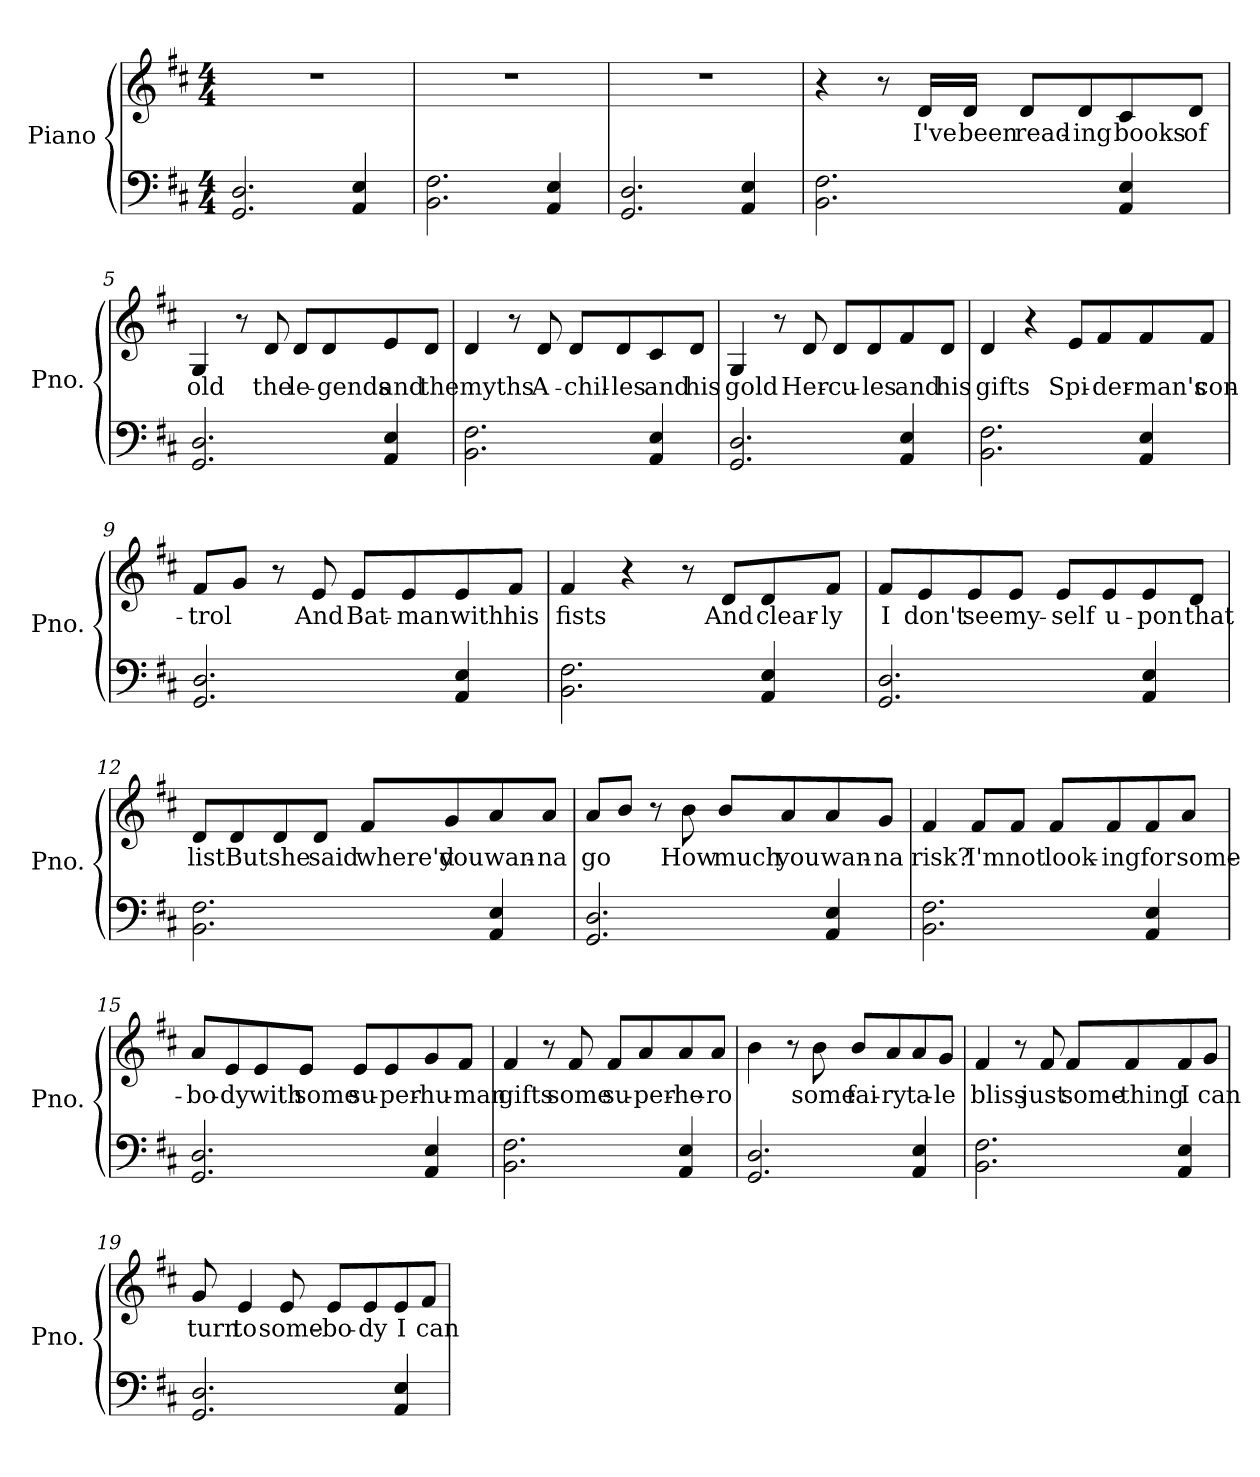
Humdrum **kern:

**kern	**kern	**text
*part1	*part1	*part1
*staff2	*staff1	*staff1
*I"Piano	*	*
*I'Pno.	*	*
*clefF4	*clefG2	*
*k[f#c#]	*k[f#c#]	*
*M4/4	*M4/4	*
=1	=1	=1
2.GG/ 2.D/	1r	.
4AA/ 4E/	.	.
=2	=2	=2
2.BB\ 2.F#\	1r	.
4AA/ 4E/	.	.
=3	=3	=3
2.GG/ 2.D/	1r	.
4AA/ 4E/	.	.
=4	=4	=4
2.BB\ 2.F#\	4r	.
.	8r	.
!	!	!LO:LY:b
.	16d/LL	I've
!	!	!LO:LY:b
.	16d/JJ	been
!	!	!LO:LY:b
.	8d/L	read-
!	!	!LO:LY:b
.	8d/	-ing
!	!	!LO:LY:b
4AA/ 4E/	8c#/	books
!	!	!LO:LY:b
.	8d/J	of
=5	=5	=5
!	!	!LO:LY:b
2.GG/ 2.D/	4G/	old
.	8r	.
!	!	!LO:LY:b
.	8d/	the
!	!	!LO:LY:b
.	8d/L	le-
!	!	!LO:LY:b
.	8d/	-gends
!	!	!LO:LY:b
4AA/ 4E/	8e/	and
!	!	!LO:LY:b
.	8d/J	the
!!LO:LB:g=z
=6	=6	=6
!	!	!LO:LY:b
2.BB\ 2.F#\	4d/	myths
.	8r	.
!	!	!LO:LY:b
.	8d/	A-
!	!	!LO:LY:b
.	8d/L	-chil-
!	!	!LO:LY:b
.	8d/	-les
!	!	!LO:LY:b
4AA/ 4E/	8c#/	and
!	!	!LO:LY:b
.	8d/J	his
=7	=7	=7
!	!	!LO:LY:b
2.GG/ 2.D/	4G/	gold
.	8r	.
!	!	!LO:LY:b
.	8d/	Her-
!	!	!LO:LY:b
.	8d/L	-cu-
!	!	!LO:LY:b
.	8d/	-les
!	!	!LO:LY:b
4AA/ 4E/	8f#/	and
!	!	!LO:LY:b
.	8d/J	his
=8	=8	=8
!	!	!LO:LY:b
2.BB\ 2.F#\	4d/	gifts
.	4r	.
!	!	!LO:LY:b
.	8e/L	Spi-
!	!	!LO:LY:b
.	8f#/	-der-
!	!	!LO:LY:b
4AA/ 4E/	8f#/	-man's
!	!	!LO:LY:b
.	8f#/J	con-
!!LO:LB:g=z
=9	=9	=9
!	!	!LO:LY:b
2.GG/ 2.D/	8f#/L	-trol
.	8g/J	.
.	8r	.
!	!	!LO:LY:b
.	8e/	And
!	!	!LO:LY:b
.	8e/L	Bat-
!	!	!LO:LY:b
.	8e/	-man
!	!	!LO:LY:b
4AA/ 4E/	8e/	with
!	!	!LO:LY:b
.	8f#/J	his
=10	=10	=10
!	!	!LO:LY:b
2.BB\ 2.F#\	4f#/	fists
.	4r	.
.	8r	.
!	!	!LO:LY:b
.	8d/L	And
!	!	!LO:LY:b
4AA/ 4E/	8d/	clear-
!	!	!LO:LY:b
.	8f#/J	-ly
=11	=11	=11
!	!	!LO:LY:b
2.GG/ 2.D/	8f#/L	I
!	!	!LO:LY:b
.	8e/	don't
!	!	!LO:LY:b
.	8e/	see
!	!	!LO:LY:b
.	8e/J	my-
!	!	!LO:LY:b
.	8e/L	-self
!	!	!LO:LY:b
.	8e/	u-
!	!	!LO:LY:b
4AA/ 4E/	8e/	-pon
!	!	!LO:LY:b
.	8d/J	that
!!LO:LB:g=z
=12	=12	=12
!	!	!LO:LY:b
2.BB\ 2.F#\	8d/L	list
!	!	!LO:LY:b
.	8d/	But
!	!	!LO:LY:b
.	8d/	she
!	!	!LO:LY:b
.	8d/J	said
!	!	!LO:LY:b
.	8f#/L	where'd
!	!	!LO:LY:b
.	8g/	you
!	!	!LO:LY:b
4AA/ 4E/	8a/	wan-
!	!	!LO:LY:b
.	8a/J	-na
=13	=13	=13
!	!	!LO:LY:b
2.GG/ 2.D/	8a/L	go
.	8b/J	.
.	8r	.
!	!	!LO:LY:b
.	8b\	How
!	!	!LO:LY:b
.	8b/L	much
!	!	!LO:LY:b
.	8a/	you
!	!	!LO:LY:b
4AA/ 4E/	8a/	wan-
!	!	!LO:LY:b
.	8g/J	-na
!!LO:PB:g=z
=14	=14	=14
!	!	!LO:LY:b
2.BB\ 2.F#\	4f#/	risk?
!	!	!LO:LY:b
.	8f#/L	I'm
!	!	!LO:LY:b
.	8f#/J	not
!	!	!LO:LY:b
.	8f#/L	look-
!	!	!LO:LY:b
.	8f#/	-ing
!	!	!LO:LY:b
4AA/ 4E/	8f#/	for
!	!	!LO:LY:b
.	8a/J	some-
=15	=15	=15
!	!	!LO:LY:b
2.GG/ 2.D/	8a/L	-bo-
!	!	!LO:LY:b
.	8e/	-dy
!	!	!LO:LY:b
.	8e/	with
!	!	!LO:LY:b
.	8e/J	some
!	!	!LO:LY:b
.	8e/L	su-
!	!	!LO:LY:b
.	8e/	-per-
!	!	!LO:LY:b
4AA/ 4E/	8g/	-hu-
!	!	!LO:LY:b
.	8f#/J	-man
!!LO:LB:g=z
=16	=16	=16
!	!	!LO:LY:b
2.BB\ 2.F#\	4f#/	gifts
.	8r	.
!	!	!LO:LY:b
.	8f#/	some
!	!	!LO:LY:b
.	8f#/L	su-
!	!	!LO:LY:b
.	8a/	-per-
!	!	!LO:LY:b
4AA/ 4E/	8a/	-he-
!	!	!LO:LY:b
.	8a/J	-ro
=17	=17	=17
2.GG/ 2.D/	4b\	.
.	8r	.
!	!	!LO:LY:b
.	8b\	some
!	!	!LO:LY:b
.	8b/L	fai-
!	!	!LO:LY:b
.	8a/	-ry
!	!	!LO:LY:b
4AA/ 4E/	8a/	ta-
!	!	!LO:LY:b
.	8g/J	-le
=18	=18	=18
!	!	!LO:LY:b
2.BB\ 2.F#\	4f#/	bliss
.	8r	.
!	!	!LO:LY:b
.	8f#/	just
!	!	!LO:LY:b
.	8f#/L	some-
!	!	!LO:LY:b
.	8f#/	-thing
!	!	!LO:LY:b
4AA/ 4E/	8f#/	I
!	!	!LO:LY:b
.	8g/J	can
!!LO:LB:g=z
=19	=19	=19
!	!	!LO:LY:b
2.GG/ 2.D/	8g/	turn
!	!	!LO:LY:b
.	4e/	to
!	!	!LO:LY:b
.	8e/	some-
!	!	!LO:LY:b
.	8e/L	-bo-
!	!	!LO:LY:b
.	8e/	-dy
!	!	!LO:LY:b
4AA/ 4E/	8e/	I
!	!	!LO:LY:b
.	8f#/J	can
=	=	=
*-	*-	*-
